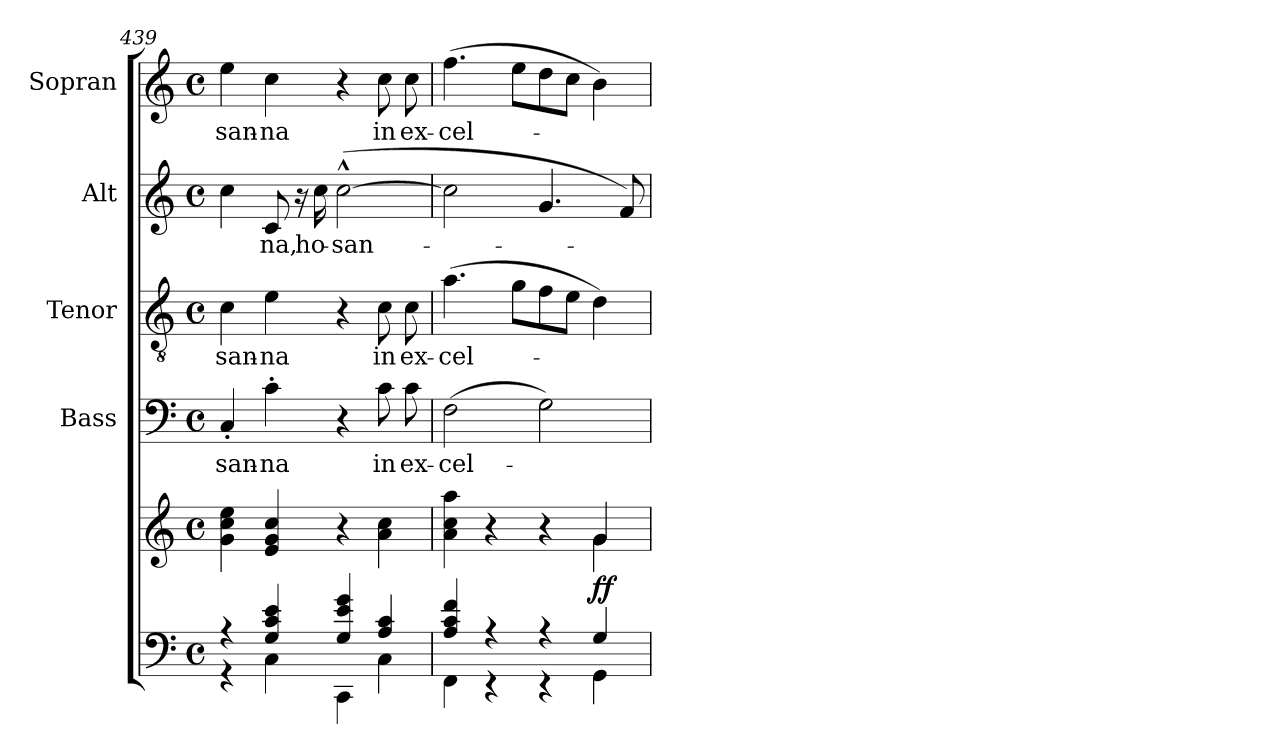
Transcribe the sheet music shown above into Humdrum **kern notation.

**kern	**kern	**dynam	**kern	**text	**kern	**text	**kern	**text	**kern	**text
*part5	*part5	*part5	*part4	*part4	*part3	*part3	*part2	*part2	*part1	*part1
*staff6	*staff5	*staff5/6	*staff4	*staff4	*staff3	*staff3	*staff2	*staff2	*staff1	*staff1
*	*	*	*I"Bass	*	*I"Tenor	*	*I"Alt	*	*I"Sopran	*
*	*	*	*I'B.	*	*I'T.	*	*I'A.	*	*I'S.	*
!!LO:LB:g=z
*clefF4	*clefG2	*	*clefF4	*	*clefGv2	*	*clefG2	*	*clefG2	*
*k[]	*k[]	*	*k[]	*	*k[]	*	*k[]	*	*k[]	*
*C:	*C:	*	*C:	*	*C:	*	*C:	*	*C:	*
*M4/4	*M4/4	*	*M4/4	*	*M4/4	*	*M4/4	*	*M4/4	*
*met(c)	*met(c)	*	*met(c)	*	*met(c)	*	*met(c)	*	*met(c)	*
=439	=439	=439	=439	=439	=439	=439	=439	=439	=439	=439
*^	*	*	*	*	*	*	*	*	*	*
!	!	!	!	!	!LO:LY:b	!	!LO:LY:b	!	!	!	!LO:LY:b
4r	4r	4g\ 4cc\ 4ee\	.	4C'</	-san-	4c\	-san-	4cc\	.	4ee\	-san-
!	!	!	!	!	!LO:LY:b	!	!LO:LY:b	!	!LO:LY:b	!	!LO:LY:b
4G/ 4c/ 4e/	4C\	4e/ 4g/ 4cc/	.	4c'>\	-na	4e\	-na	8c/	-na,	4cc\	-na
.	.	.	.	.	.	.	.	16r	.	.	.
!	!	!	!	!	!	!	!	!	!LO:LY:b	!	!
.	.	.	.	.	.	.	.	16cc\	ho-	.	.
!	!	!	!	!	!	!	!	!	!LO:LY:b	!	!
4G/ 4e/ 4g/	4CC\	4r	.	4r	.	4r	.	(>[2cc^^>\	-san-	4r	.
!	!	!	!	!	!LO:LY:b	!	!LO:LY:b	!	!	!	!LO:LY:b
4A/ 4c/	4C\	4a\ 4cc\	.	8c\	in	8c\	in	.	.	8cc\	in
!	!	!	!	!	!LO:LY:b	!	!LO:LY:b	!	!	!	!LO:LY:b
.	.	.	.	8c\	ex-	8c\	ex-	.	.	8cc\	ex-
=440	=440	=440	=440	=440	=440	=440	=440	=440	=440	=440	=440
*	*	*^	*	*	*	*	*	*	*	*	*
!	!	!	!	!	!	!LO:LY:b	!	!LO:LY:b	!	!	!	!LO:LY:b
4A/ 4c/ 4f/	4FF\	4a\ 4cc\ 4aa\	2.ryy	.	(>2F\	-cel-	(>4.a\	-cel-	2cc\]	.	(>4.ff\	-cel-
4r	4r	4r	.	.	.	.	.	.	.	.	.	.
.	.	.	.	.	.	.	8g\L	.	.	.	8ee\L	.
4r	4r	4r	.	.	2G\)	.	8f\	.	4.g/	.	8dd\	.
.	.	.	.	.	.	.	8e\J	.	.	.	8cc\J	.
!	!	!	!	!LO:DY:b	!	!	!	!	!	!	!	!
4G/	4GG\	4g/	4g\	ff	.	.	4d\)	.	.	.	4b\)	.
.	.	.	.	.	.	.	.	.	8f/)	.	.	.
*v	*v	*	*	*	*	*	*	*	*	*	*	*
*	*v	*v	*	*	*	*	*	*	*	*	*
=	=	=	=	=	=	=	=	=	=	=
*-	*-	*-	*-	*-	*-	*-	*-	*-	*-	*-
